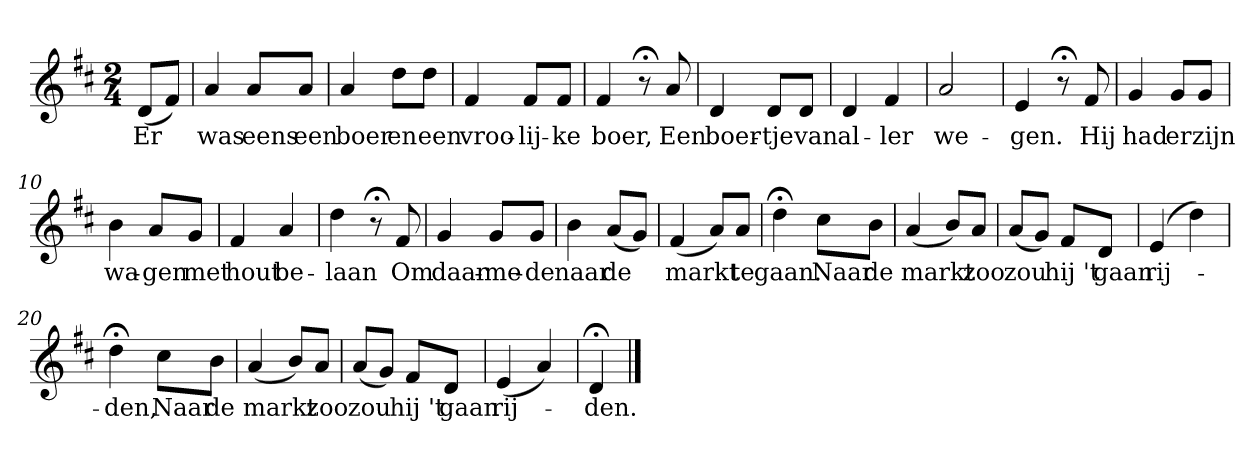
**kern	**text
*part1	*part1
*staff1	*staff1
*k[f#c#]	*
*D:	*
*M2/4	*
*MM120	*
=	=
(8dL	Er
8f#J)	.
=1	=1
4a	was
8aL	eens
8aJ	een
=2	=2
4a	boer
8ddL	en
8ddJ	een
=3	=3
4f#	vroo-
8f#L	-lij-
8f#J	-ke
=4	=4
4f#	boer,
8r;<	.
8a	Een
=5	=5
4d	boer-
8dL	-tje
8dJ	van
=6	=6
4d	al-
4f#	-ler
=7	=7
2a	we-
=8	=8
4e	-gen.
8r;<	.
8f#	Hij
=9	=9
4g	had
8gL	er
8gJ	zijn
=10	=10
4b	wa-
8aL	-gen
8gJ	met
=11	=11
4f#	hout
4a	be-
=12	=12
4dd	-laan
8r;<	.
8f#	Om
=13	=13
4g	daar-
8gL	-me-
8gJ	-de
=14	=14
4b	naar
(8aL	de
8gJ)	.
=15	=15
(4f#	markt
8aL)	.
8aJ	te
=16	=16
4dd;<	gaan.
8cc#L	Naar
8bJ	de
=17	=17
(4a	markt
8bL)	.
8aJ	zoo
=18	=18
(8aL	zou
8gJ)	.
8f#L	hij 't
8dJ	gaan
=19	=19
(4e	rij-
4dd)	.
=20	=20
4dd;<	-den,
8cc#L	Naar
8bJ	de
=21	=21
(4a	markt
8bL)	.
8aJ	zoo
=22	=22
(8aL	zou
8gJ)	.
8f#L	hij 't
8dJ	gaan
=23	=23
(4e	rij-
4a)	.
=24	=24
4d;<	-den.
==	==
*-	*-
